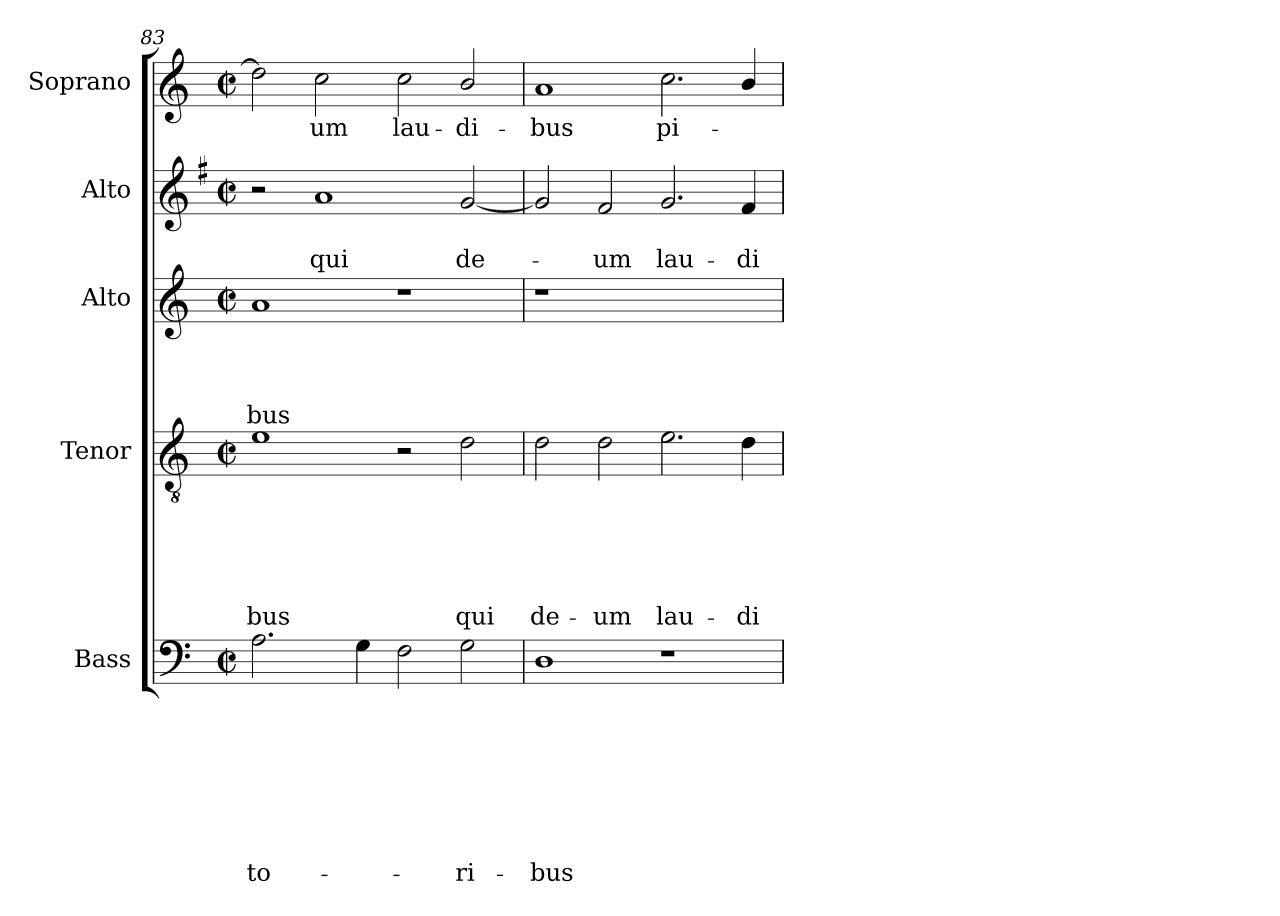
**kern	**text	**text	**text	**text	**text	**text	**text	**text	**kern	**text	**text	**text	**text	**text	**text	**kern	**text	**text	**text	**text	**kern	**text	**text	**kern	**text
*part5	*part5	*part5	*part5	*part5	*part5	*part5	*part5	*part5	*part4	*part4	*part4	*part4	*part4	*part4	*part4	*part3	*part3	*part3	*part3	*part3	*part2	*part2	*part2	*part1	*part1
*staff5	*staff5	*staff5	*staff5	*staff5	*staff5	*staff5	*staff5	*staff5	*staff4	*staff4	*staff4	*staff4	*staff4	*staff4	*staff4	*staff3	*staff3	*staff3	*staff3	*staff3	*staff2	*staff2	*staff2	*staff1	*staff1
*I"Bass	*	*	*	*	*	*	*	*	*I"Tenor	*	*	*	*	*	*	*I"Alto	*	*	*	*	*I"Alto	*	*	*I"Soprano	*
*I'B.	*	*	*	*	*	*	*	*	*I'T.	*	*	*	*	*	*	*I'A.	*	*	*	*	*I'A.	*	*	*I'S.	*
*clefF4	*	*	*	*	*	*	*	*	*clefGv2	*	*	*	*	*	*	*clefG2	*	*	*	*	*clefG2	*	*	*clefG2	*
*k[]	*	*	*	*	*	*	*	*	*k[]	*	*	*	*	*	*	*k[]	*	*	*	*	*k[f#]	*	*	*k[]	*
*C:	*	*	*	*	*	*	*	*	*C:	*	*	*	*	*	*	*C:	*	*	*	*	*G:	*	*	*C:	*
*M2/2	*	*	*	*	*	*	*	*	*M2/2	*	*	*	*	*	*	*M2/2	*	*	*	*	*M2/2	*	*	*M2/2	*
*met(c|)	*	*	*	*	*	*	*	*	*met(c|)	*	*	*	*	*	*	*met(c|)	*	*	*	*	*met(c|)	*	*	*met(c|)	*
=83	=83	=83	=83	=83	=83	=83	=83	=83	=83	=83	=83	=83	=83	=83	=83	=83	=83	=83	=83	=83	=83	=83	=83	=83	=83
!	!	!	!	!	!	!	!	!LO:LY:b	!	!	!	!	!	!	!LO:LY:b:rj	!	!	!	!	!LO:LY:b:rj	!	!	!	!	!
2.A\	.	.	.	.	.	.	.	-to-	1e	.	.	.	.	.	-bus	1a	.	.	.	-bus	2r	.	.	2dd\]	.
!	!	!	!	!	!	!	!	!	!	!	!	!	!	!	!	!	!	!	!	!	!	!	!LO:LY:b	!	!LO:LY:b:rj
.	.	.	.	.	.	.	.	.	.	.	.	.	.	.	.	.	.	.	.	.	1a	.	qui	2cc\	-um
4G\	.	.	.	.	.	.	.	.	.	.	.	.	.	.	.	.	.	.	.	.	.	.	.	.	.
!	!	!	!	!	!	!	!	!	!	!	!	!	!	!	!	!	!	!	!	!	!	!	!	!	!LO:LY:b:rj
2F\	.	.	.	.	.	.	.	.	2r	.	.	.	.	.	.	1r	.	.	.	.	.	.	.	2cc\	lau-
!	!	!	!	!	!	!	!	!LO:LY:b	!	!	!	!	!	!	!LO:LY:b:rj	!	!	!	!	!	!	!	!LO:LY:b	!	!LO:LY:b:rj
2G\	.	.	.	.	.	.	.	-ri-	2d\	.	.	.	.	.	qui	.	.	.	.	.	[<2g/	.	de-	2b/	-di-
=84	=84	=84	=84	=84	=84	=84	=84	=84	=84	=84	=84	=84	=84	=84	=84	=84	=84	=84	=84	=84	=84	=84	=84	=84	=84
!	!	!	!	!	!	!	!	!LO:LY:b	!	!	!	!	!	!	!LO:LY:b:rj	!	!	!	!	!	!	!	!	!	!LO:LY:b:rj
1D	.	.	.	.	.	.	.	-bus	2d\	.	.	.	.	.	de-	1r	.	.	.	.	2g/]	.	.	1a	-bus
!	!	!	!	!	!	!	!	!	!	!	!	!	!	!	!LO:LY:b:rj	!	!	!	!	!	!	!	!LO:LY:b	!	!
.	.	.	.	.	.	.	.	.	2d\	.	.	.	.	.	-um	.	.	.	.	.	2f#/	.	-um	.	.
!	!	!	!	!	!	!	!	!	!	!	!	!	!	!	!LO:LY:b:rj	!	!	!	!	!	!	!	!LO:LY:b	!	!LO:LY:b:rj
1r	.	.	.	.	.	.	.	.	2.e\	.	.	.	.	.	lau-	1ryy	.	.	.	.	2.g/	.	lau-	2.cc\	pi-
!	!	!	!	!	!	!	!	!	!	!	!	!	!	!	!LO:LY:b:rj	!	!	!	!	!	!	!	!LO:LY:b	!	!
.	.	.	.	.	.	.	.	.	4d\	.	.	.	.	.	-di-	.	.	.	.	.	4f#/	.	-di-	4b/	.
=	=	=	=	=	=	=	=	=	=	=	=	=	=	=	=	=	=	=	=	=	=	=	=	=	=
*-	*-	*-	*-	*-	*-	*-	*-	*-	*-	*-	*-	*-	*-	*-	*-	*-	*-	*-	*-	*-	*-	*-	*-	*-	*-
